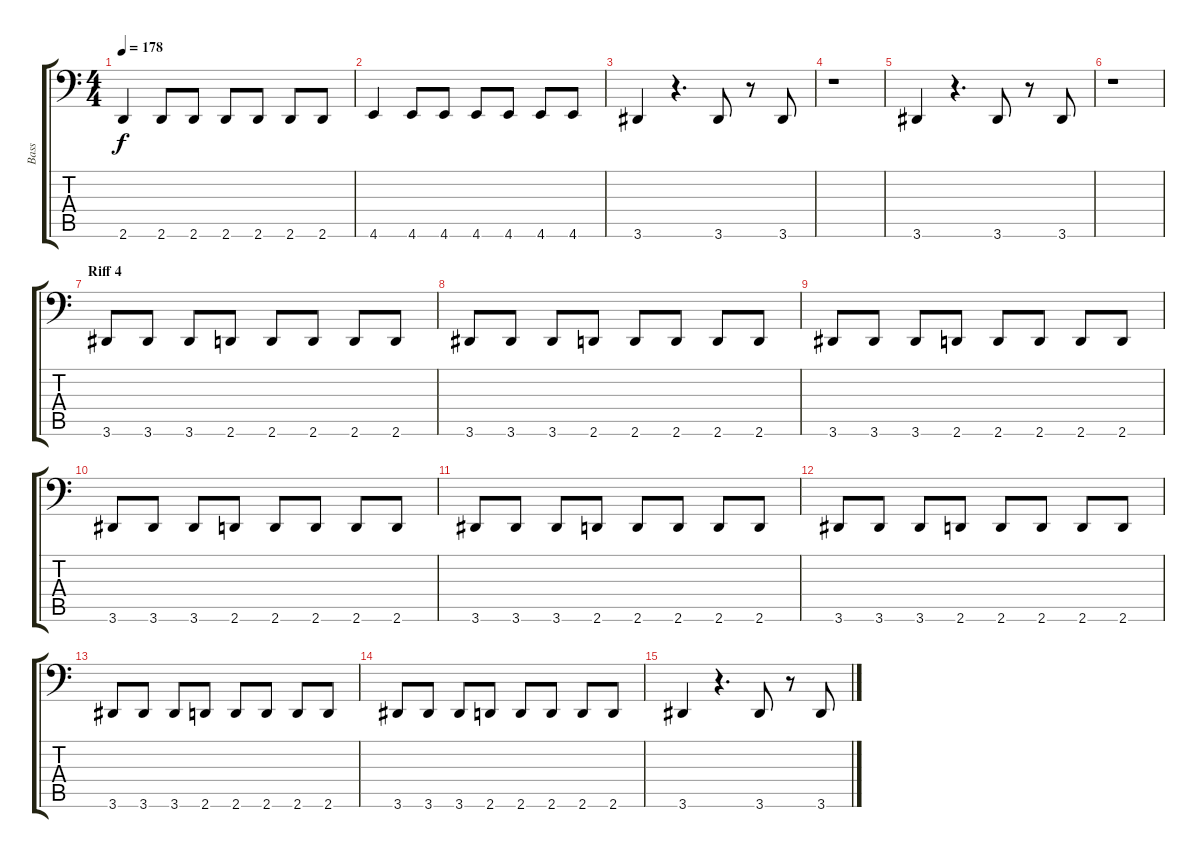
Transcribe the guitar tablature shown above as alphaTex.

\track ("Bass" "Bass") {instrument electricbasspick}
\staff {score tabs}
\tuning (D3 A2 F2 C2 G1 C1) {hide}
\ts (4 4)
\tempo 178
\clef f4
\ks c
2.6.4{dy f} 2.6.8 2.6.8 2.6.8 2.6.8 2.6.8 2.6.8 |
4.6.4 4.6.8 4.6.8 4.6.8 4.6.8 4.6.8 4.6.8 |
3.6.4 r.4{d} 3.6.8 r.8 3.6.8 |
r.1 |
3.6.4 r.4{d} 3.6.8 r.8 3.6.8 |
r.1 |
\section ("" "Riff 4")
3.6.8 3.6.8 3.6.8 2.6.8 2.6.8 2.6.8 2.6.8 2.6.8 |
3.6.8 3.6.8 3.6.8 2.6.8 2.6.8 2.6.8 2.6.8 2.6.8 |
3.6.8 3.6.8 3.6.8 2.6.8 2.6.8 2.6.8 2.6.8 2.6.8 |
3.6.8 3.6.8 3.6.8 2.6.8 2.6.8 2.6.8 2.6.8 2.6.8 |
3.6.8 3.6.8 3.6.8 2.6.8 2.6.8 2.6.8 2.6.8 2.6.8 |
3.6.8 3.6.8 3.6.8 2.6.8 2.6.8 2.6.8 2.6.8 2.6.8 |
3.6.8 3.6.8 3.6.8 2.6.8 2.6.8 2.6.8 2.6.8 2.6.8 |
3.6.8 3.6.8 3.6.8 2.6.8 2.6.8 2.6.8 2.6.8 2.6.8 |
3.6.4 r.4{d} 3.6.8 r.8 3.6.8
